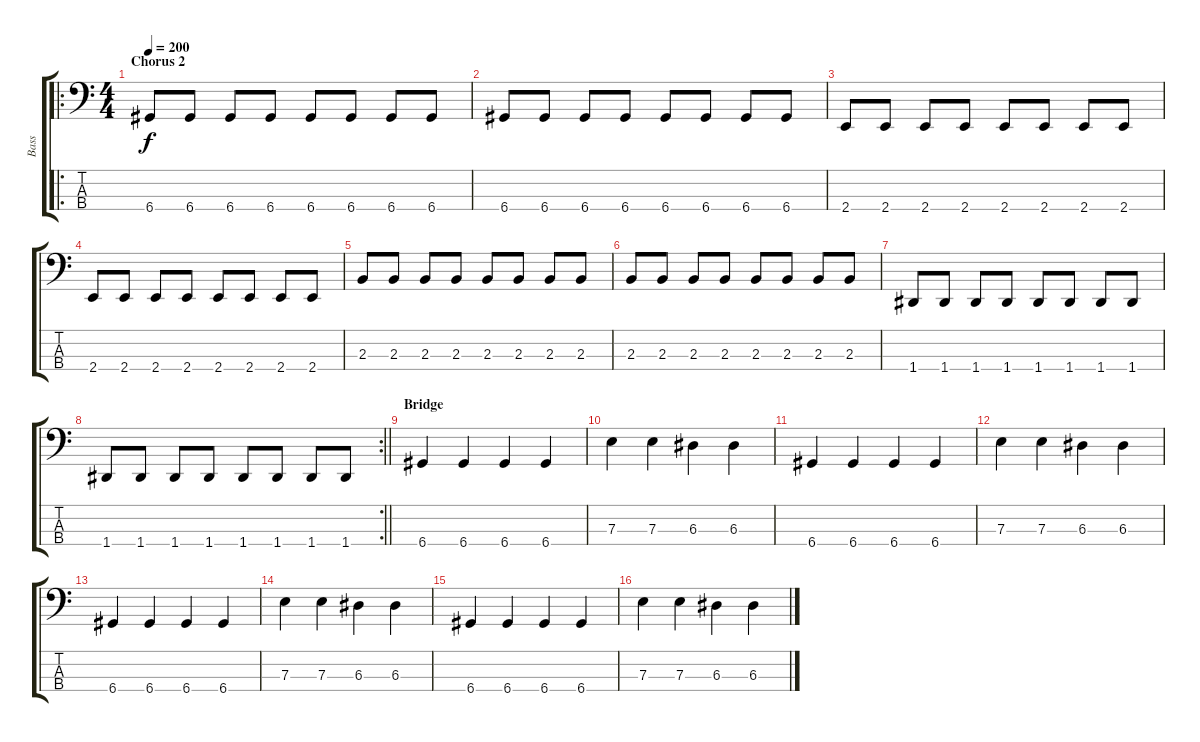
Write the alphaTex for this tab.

\track ("Bass" "Bass") {instrument electricbassfinger}
\staff {score tabs}
\tuning (G2 D2 A1 D1) {hide}
\ro
\ts (4 4)
\section ("" "Chorus 2")
\tempo 200
\clef f4
\ks c
6.4.8{dy f} 6.4.8 6.4.8 6.4.8 6.4.8 6.4.8 6.4.8 6.4.8 |
6.4.8 6.4.8 6.4.8 6.4.8 6.4.8 6.4.8 6.4.8 6.4.8 |
2.4.8 2.4.8 2.4.8 2.4.8 2.4.8 2.4.8 2.4.8 2.4.8 |
2.4.8 2.4.8 2.4.8 2.4.8 2.4.8 2.4.8 2.4.8 2.4.8 |
2.3.8 2.3.8 2.3.8 2.3.8 2.3.8 2.3.8 2.3.8 2.3.8 |
2.3.8 2.3.8 2.3.8 2.3.8 2.3.8 2.3.8 2.3.8 2.3.8 |
1.4.8 1.4.8 1.4.8 1.4.8 1.4.8 1.4.8 1.4.8 1.4.8 |
\rc 2
\barLineRight lightlight
1.4.8 1.4.8 1.4.8 1.4.8 1.4.8 1.4.8 1.4.8 1.4.8 |
\section ("" "Bridge")
6.4.4 6.4.4 6.4.4 6.4.4 |
7.3.4 7.3.4 6.3.4 6.3.4 |
6.4.4 6.4.4 6.4.4 6.4.4 |
7.3.4 7.3.4 6.3.4 6.3.4 |
6.4.4 6.4.4 6.4.4 6.4.4 |
7.3.4 7.3.4 6.3.4 6.3.4 |
6.4.4 6.4.4 6.4.4 6.4.4 |
7.3.4 7.3.4 6.3.4 6.3.4
